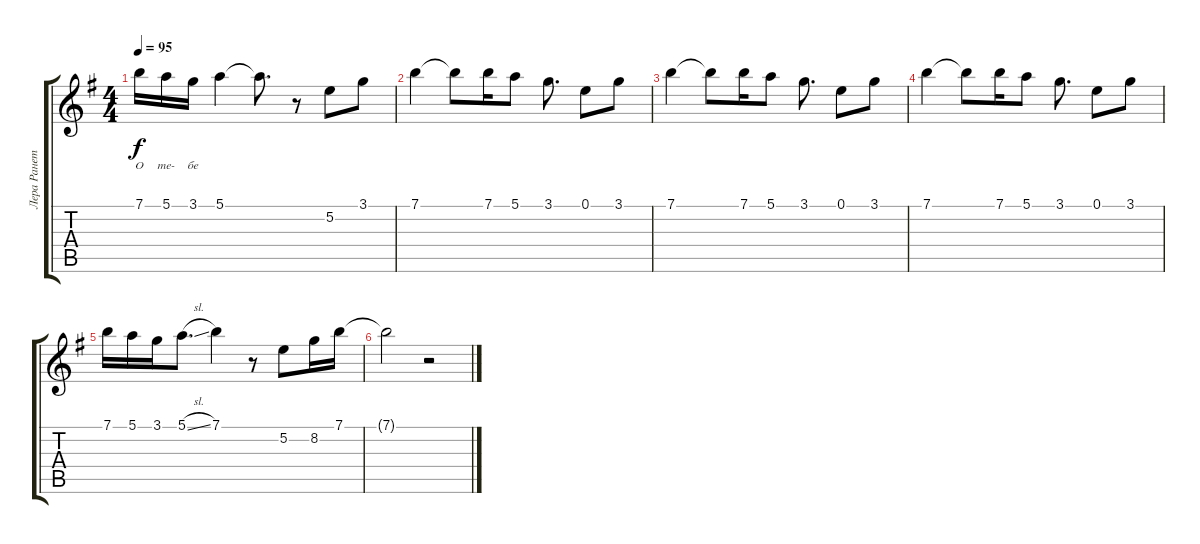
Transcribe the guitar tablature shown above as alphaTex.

\track ("Лера Ранетка" "Лера Ранет") {instrument distortionguitar}
\staff {score tabs}
\tuning (E4 B3 G3 D3 A2 E2) {hide}
\ts (4 4)
\tempo 95
\clef g2
\ks eminor
7.1.16{lyrics (0 "О") lyrics (1 "") lyrics (2 "") lyrics (3 "") lyrics (4 "") dy f} 5.1.16{lyrics (0 "те-") lyrics (1 "") lyrics (2 "") lyrics (3 "") lyrics (4 "")} 3.1.16{lyrics (0 "бе") lyrics (1 "") lyrics (2 "") lyrics (3 "") lyrics (4 "")} 5.1.4 5.1{t}.8{d} r.8 5.2.8 3.1.8 |
7.1.4 7.1{t}.8 7.1.16 5.1.8 3.1.8{d} 0.1.8 3.1.8 |
7.1.4 7.1{t}.8 7.1.16 5.1.8 3.1.8{d} 0.1.8 3.1.8 |
7.1.4 7.1{t}.8 7.1.16 5.1.8 3.1.8{d} 0.1.8 3.1.8 |
7.1.16 5.1.16 3.1.16 5.1{sl}.8{d} 7.1.4 r.8 5.2.8 8.2.16 7.1.16 |
7.1{t}.2 r.2
